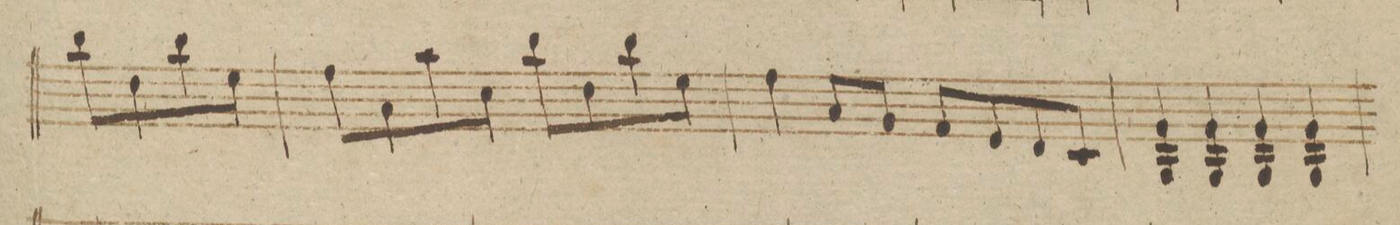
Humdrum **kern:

**kern	**dynam
*I"Violino 2do	*
*clefG2	*
*k[b-]	*
*met(c|)	*
*M2/2	*
8bb-\L	.
8dd\	.
8bb-\	.
8ee\J	.
=19	=19
8ff\L	.
8a\	.
8aa\	.
8cc\J	.
8bb-\L	.
8dd\	.
8bb-\	.
8ee\J	.
=20	=20
4ff\	.
8a/L	.
8g/J	.
8f/L	.
8e/	.
8d/	.
8c/J	.
=21	=21
4g/ 4G/	.
4g/ 4G/	.
4g/ 4G/	.
4g/ 4G/	.
=22	=22
*-	*-
